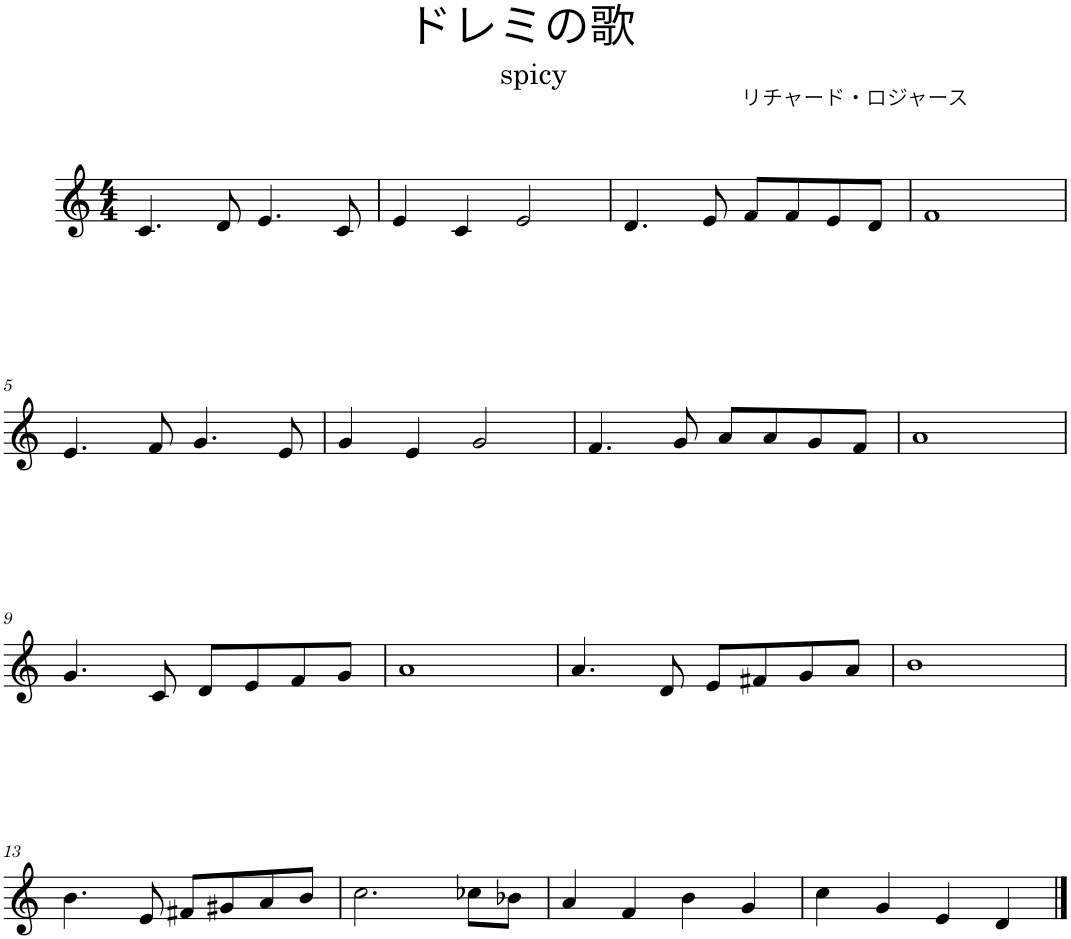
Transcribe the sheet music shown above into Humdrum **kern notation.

**kern
*part1
*staff1
*I"Piano
*I'Pno.
*clefG2
*k[]
*M4/4
=1
4.c/
8d/
4.e/
8c/
=2
4e/
4c/
2e/
=3
4.d/
8e/
8f/L
8f/
8e/
8d/J
=4
1f
!!LO:LB:g=z
=5
4.e/
8f/
4.g/
8e/
=6
4g/
4e/
2g/
=7
4.f/
8g/
8a/L
8a/
8g/
8f/J
=8
1a
!!LO:LB:g=z
=9
4.g/
8c/
8d/L
8e/
8f/
8g/J
=10
1a
=11
4.a/
8d/
8e/L
8f#X/
8g/
8a/J
=12
1b
!!LO:LB:g=z
=13
4.b\
8e/
8f#X/L
8g#X/
8a/
8b/J
=14
2.cc\
8cc-X\L
8b-X\J
=15
4a/
4f/
4b\
4g/
=16
4cc\
4g/
4e/
4d/
==
*-
